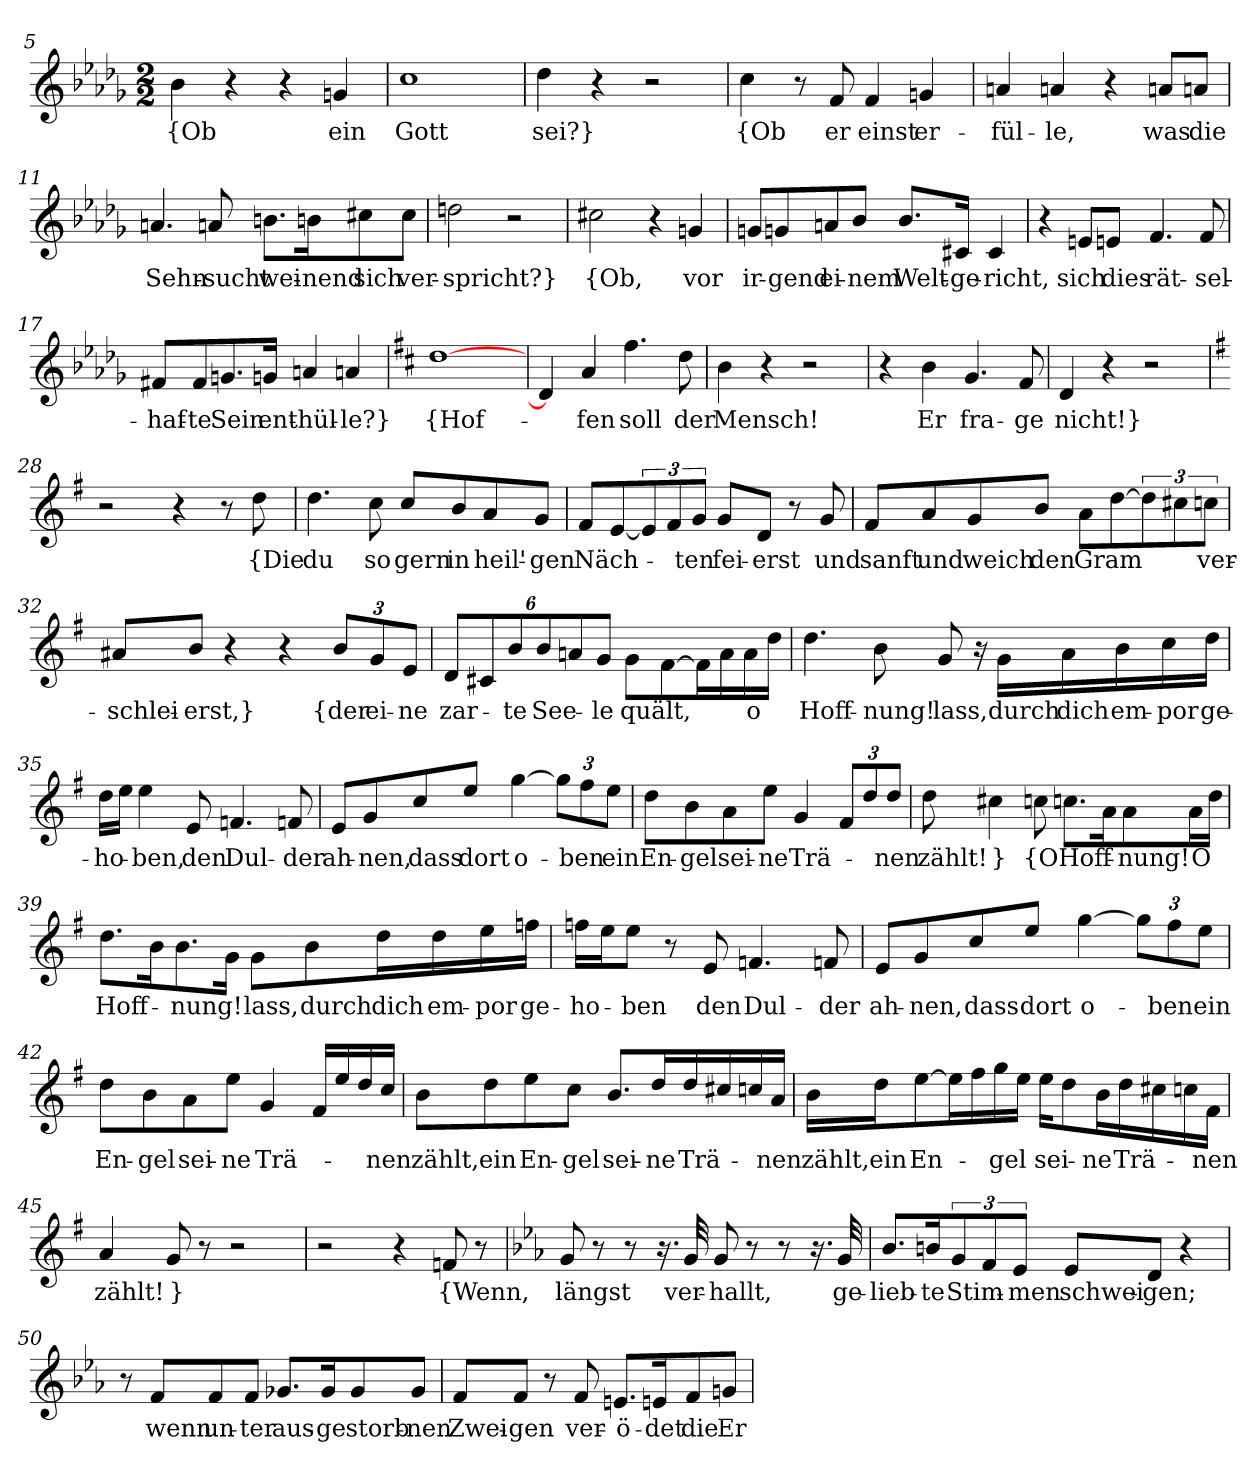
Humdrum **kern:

**kern	**text
*part1	*part1
*staff1	*staff1
*clefG2	*
*k[b-e-a-d-g-]	*
*M2/2	*
=5	=5
4b-	{Ob
4r	.
4r	.
4gn	ein
=6	=6
1cc	Gott
=7	=7
4dd-	sei?}
4r	.
2r	.
=9	=9
4cc	{Ob
8r	.
8f	er
4f	einst
4gn	er-
=10	=10
4an	-fül-
4an	-le,
4r	.
8an/L	was
8an/J	die
=11	=11
4.an	Sehn-
8an	-sucht
8.bn\L	wei-
16bn\K	-nend
8cc#X\	sich
8cc#\J	ver-
=12	=12
2ddn	-spricht?}
2r	.
=14	=14
2cc#X	{Ob,
4r	.
4gn	vor
=15	=15
8gn/L	ir-
8gn/	-gend
8an/	ei-
8b-/J	-nem
8.b-/L	Welt-
16c#X/Jk	-ge-
4c#	-richt,
=16	=16
4r	.
8en/L	sich
8en/J	dies
4.f	rät-
8f	-sel-
=17	=17
8f#X/L	-haf-
8f#/	-te
8.gn/	Sein
16gn/Jk	ent-
4an	-hül-
4an	-le?}
=22	=22
*k[f#c#]	*
[1dd	{Hof-
=23	=23
4d]	.
4a	-fen
4.ff#	soll
8dd	der
=24	=24
4b	Mensch!
4r	.
2r	.
=25	=25
4r	.
4b	Er
4.g	fra-
8f#	-ge
=26	=26
4d	nicht!}
4r	.
2r	.
=28	=28
*k[f#]	*
2r	.
4r	.
8r	.
8dd	{Die
=29	=29
4.dd	du
8cc	so
8cc/L	gern
8b/	in
8a/	heil'-
8g/J	-gen
=30	=30
8f#/L	Näch-
[8e/	.
12e/]	.
12f#/	.
12g/J	-ten
8g/L	fei-
8d/J	-erst
8r	.
8g	und
=31	=31
8f#/L	sanft
8a/	und
8g/	weich
8b/J	den
8a\L	Gram
[8dd\	.
12dd\]	.
12cc#X\	.
12ccn\J	ver-
=32	=32
8a#X/L	-schlei-
8b/J	-erst,}
4r	.
4r	.
12b/L	{der
12g/	ei-
12e/J	-ne
=33	=33
12d/L	zar-
12c#X/	.
12b/	-te
12b/	See-
12an/	.
12g/J	-le
8g\L	quält,
[8f#\	.
16f#\L]	.
16a\	.
16a\	o
16dd\JJ	.
=34	=34
4.dd	Hoff-
8b	-nung!
8g	lass,
16r	.
16g\LL	durch
16a\	dich
16b\	em-
16cc\	-por
16dd\JJ	ge-
=35	=35
16dd\LL	-ho-
16ee\JJ	.
4ee	-ben,
8e	den
4.fn	Dul-
8fn	-der
=36	=36
8e/L	ah-
8g/	-nen,
8cc/	dass
8ee/J	dort
[4gg	o-
12gg\L]	.
12ff#\	-ben
12ee\J	ein
=37	=37
8dd\L	En-
8b\	-gel
8a\	sei-
8ee\J	-ne
4g	Trä-
12f#/L	.
12dd/	.
12dd/J	-nen
=38	=38
8dd	zählt!
4cc#X	}
8ccn	{O
8.ccn\L	Hoff-
16a\K	.
8a\	-nung!
16a\L	O
16dd\JJ	.
=39	=39
8.dd\L	Hoff-
16b\K	.
8.b\	-nung!
16g\Jk	.
8g\L	lass,
8b\	durch
16dd\L	dich
16dd\	em-
16ee\	-por
16ffn\JJ	ge-
=40	=40
16ffn\LL	-ho-
16ee\J	.
8ee\J	-ben
8r	.
8e	den
4.fn	Dul-
8fn	-der
=41	=41
8e/L	ah-
8g/	-nen,
8cc/	dass
8ee/J	dort
[4gg	o-
12gg\L]	.
12ff#\	-ben
12ee\J	ein
=42	=42
8dd\L	En-
8b\	-gel
8a\	sei-
8ee\J	-ne
4g	Trä-
16f#/LL	.
16ee/	.
16dd/	.
16cc/JJ	-nen
=43	=43
8b\L	zählt,
8dd\	ein
8ee\	En-
8cc\J	-gel
8.b/L	sei-
16dd/L	-ne
16dd/	Trä-
16cc#X/	.
16ccn/	.
16a/JJ	-nen
=44	=44
16b\LL	zählt,
16dd\J	ein
[8ee\	En-
16ee\L]	.
16ff#\	.
16gg\	-gel
16ee\JJ	.
16ee\KL	sei-
8dd\	.
16b\L	-ne
16dd\	Trä-
16cc#X\	.
16ccn\	.
16f#\JJ	-nen
=45	=45
4a	zählt!
8g	}
8r	.
2r	.
=47	=47
2r	.
4r	.
8fn	{Wenn,
8r	.
=48	=48
*k[b-e-a-]	*
8g	längst
8r	.
8r	.
16.r	.
32g	ver-
8g	-hallt,
8r	.
8r	.
16.r	.
32g	ge-
=49	=49
8.b-/L	-lieb-
16bn/K	-te
12g/	Stim-
12f/	.
12e-/J	-men
8e-/L	schwei-
8d/J	-gen;
4r	.
=50	=50
8r	.
8f/L	wenn
8f/	un-
8f/J	-ter
8.g-X/L	aus-
16g-/K	-ge
8g-/	-storb-
8g-/J	-nen
=51	=51
8f/L	Zwei-
8f/J	-gen
8r	.
8f	ver-
8.en/L	-ö-
16en/K	-det
8f/	die
8gn/J	Er-
=	=
*-	*-
